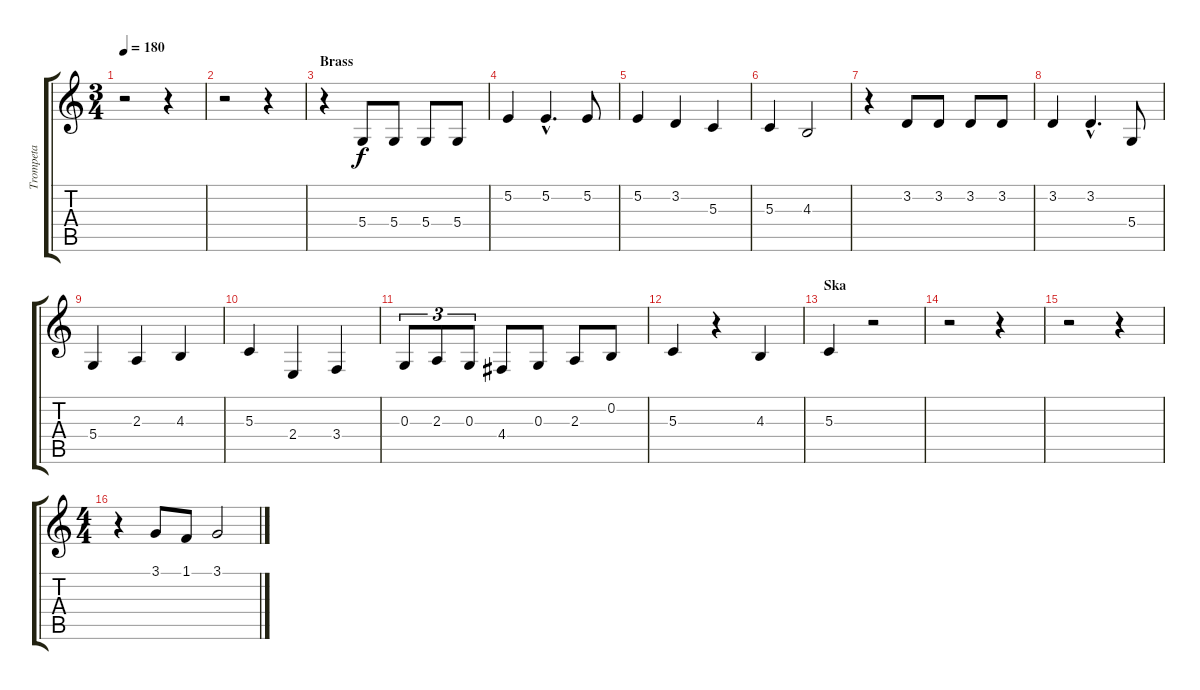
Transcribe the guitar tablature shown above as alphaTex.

\track ("Trompeta" "Trompeta") {instrument trumpet}
\staff {score tabs}
\tuning (E4 B3 G3 D3 A2 E2) {hide}
\ts (3 4)
\tempo 180
\clef g2
\ks c
r.2{dy f} r.4 |
r.2 r.4 |
\section ("" "Brass")
r.4 5.4.8 5.4.8 5.4.8 5.4.8 |
5.2.4 5.2{hac}.4{d} 5.2.8 |
5.2.4 3.2.4 5.3.4 |
5.3.4 4.3.2 |
r.4 3.2.8 3.2.8 3.2.8 3.2.8 |
3.2.4 3.2{hac}.4{d} 5.4.8 |
5.4.4 2.3.4 4.3.4 |
5.3.4 2.4.4 3.4.4 |
0.3.8{tu (3 2)} 2.3.8{tu (3 2)} 0.3.8{tu (3 2)} 4.4.8 0.3.8 2.3.8 0.2.8 |
5.3.4 r.4 4.3.4 |
\section ("" "Ska")
5.3.4 r.2 |
r.2 r.4 |
r.2 r.4 |
\ts (4 4)
r.4 3.1.8 1.1.8 3.1.2
